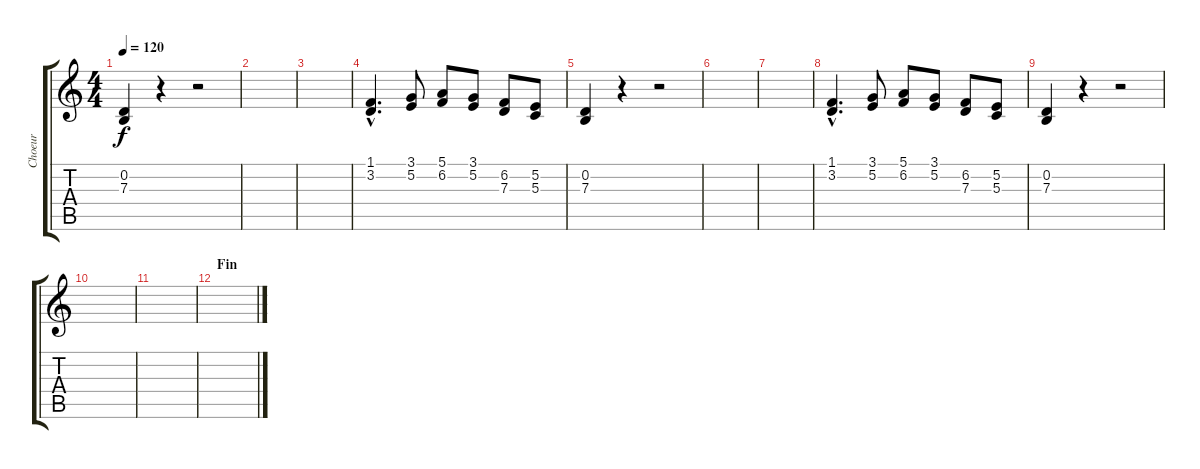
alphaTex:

\track ("Choeur" "Choeur") {instrument rockorgan}
\staff {score tabs}
\tuning (E4 B3 G3 D3 A2 E2) {hide}
\ts (4 4)
\tempo 120
\clef g2
\ks c
(0.2 7.3).4{dy f} r.4 r.2 |
|
|
(1.1{hac} 3.2{hac}).4{d} (3.1 5.2).8 (5.1 6.2).8 (3.1 5.2).8 (6.2 7.3).8 (5.2 5.3).8 |
(0.2 7.3).4 r.4 r.2 |
|
|
(1.1{hac} 3.2{hac}).4{d} (3.1 5.2).8 (5.1 6.2).8 (3.1 5.2).8 (6.2 7.3).8 (5.2 5.3).8 |
(0.2 7.3).4 r.4 r.2 |
|
|
\section ("" "Fin")
